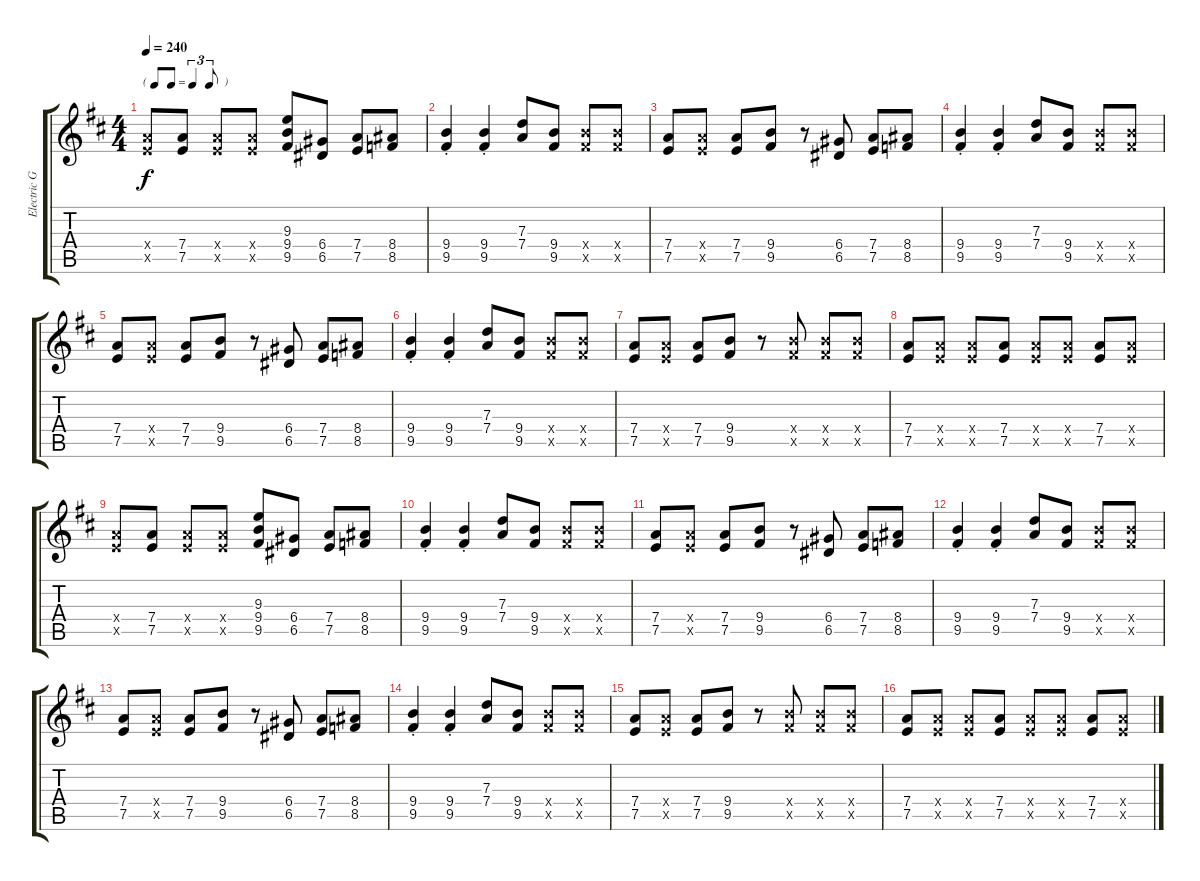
\track ("Electric Guitar I" "Electric G") {instrument overdrivenguitar}
\staff {score tabs}
\tuning (E4 B3 G3 D3 A2 E2) {hide}
\ts (4 4)
\tf triplet8th
\tempo 240
\clef g2
\ks d
(7.4{x} 7.5{x}).8{dy f} (7.4 7.5).8 (7.4{x} 7.5{x}).8 (7.4{x} 7.5{x}).8 (9.3 9.4 9.5).8 (6.4 6.5).8 (7.4 7.5).8 (8.4 8.5).8 |
(9.4{st} 9.5{st}).4 (9.4{st} 9.5{st}).4 (7.3 7.4).8 (9.4 9.5).8 (9.4{x} 9.5{x}).8 (9.4{x} 9.5{x}).8 |
(7.4 7.5).8 (7.4{x} 7.5{x}).8 (7.4 7.5).8 (9.4 9.5).8 r.8 (6.4 6.5).8 (7.4 7.5).8 (8.4 8.5).8 |
(9.4{st} 9.5{st}).4 (9.4{st} 9.5{st}).4 (7.3 7.4).8 (9.4 9.5).8 (9.4{x} 9.5{x}).8 (9.4{x} 9.5{x}).8 |
(7.4 7.5).8 (7.4{x} 7.5{x}).8 (7.4 7.5).8 (9.4 9.5).8 r.8 (6.4 6.5).8 (7.4 7.5).8 (8.4 8.5).8 |
(9.4{st} 9.5{st}).4 (9.4{st} 9.5{st}).4 (7.3 7.4).8 (9.4 9.5).8 (9.4{x} 9.5{x}).8 (9.4{x} 9.5{x}).8 |
(7.4 7.5).8 (7.4{x} 7.5{x}).8 (7.4 7.5).8 (9.4 9.5).8 r.8 (9.4{x} 9.5{x}).8 (9.4{x} 9.5{x}).8 (9.4{x} 9.5{x}).8 |
(7.4 7.5).8 (7.4{x} 7.5{x}).8 (7.4{x} 7.5{x}).8 (7.4 7.5).8 (7.4{x} 7.5{x}).8 (7.4{x} 7.5{x}).8 (7.4 7.5).8 (7.4{x} 7.5{x}).8 |
(7.4{x} 7.5{x}).8 (7.4 7.5).8 (7.4{x} 7.5{x}).8 (7.4{x} 7.5{x}).8 (9.3 9.4 9.5).8 (6.4 6.5).8 (7.4 7.5).8 (8.4 8.5).8 |
(9.4{st} 9.5{st}).4 (9.4{st} 9.5{st}).4 (7.3 7.4).8 (9.4 9.5).8 (9.4{x} 9.5{x}).8 (9.4{x} 9.5{x}).8 |
(7.4 7.5).8 (7.4{x} 7.5{x}).8 (7.4 7.5).8 (9.4 9.5).8 r.8 (6.4 6.5).8 (7.4 7.5).8 (8.4 8.5).8 |
(9.4{st} 9.5{st}).4 (9.4{st} 9.5{st}).4 (7.3 7.4).8 (9.4 9.5).8 (9.4{x} 9.5{x}).8 (9.4{x} 9.5{x}).8 |
(7.4 7.5).8 (7.4{x} 7.5{x}).8 (7.4 7.5).8 (9.4 9.5).8 r.8 (6.4 6.5).8 (7.4 7.5).8 (8.4 8.5).8 |
(9.4{st} 9.5{st}).4 (9.4{st} 9.5{st}).4 (7.3 7.4).8 (9.4 9.5).8 (9.4{x} 9.5{x}).8 (9.4{x} 9.5{x}).8 |
(7.4 7.5).8 (7.4{x} 7.5{x}).8 (7.4 7.5).8 (9.4 9.5).8 r.8 (9.4{x} 9.5{x}).8 (9.4{x} 9.5{x}).8 (9.4{x} 9.5{x}).8 |
(7.4 7.5).8 (7.4{x} 7.5{x}).8 (7.4{x} 7.5{x}).8 (7.4 7.5).8 (7.4{x} 7.5{x}).8 (7.4{x} 7.5{x}).8 (7.4 7.5).8 (7.4{x} 7.5{x}).8
